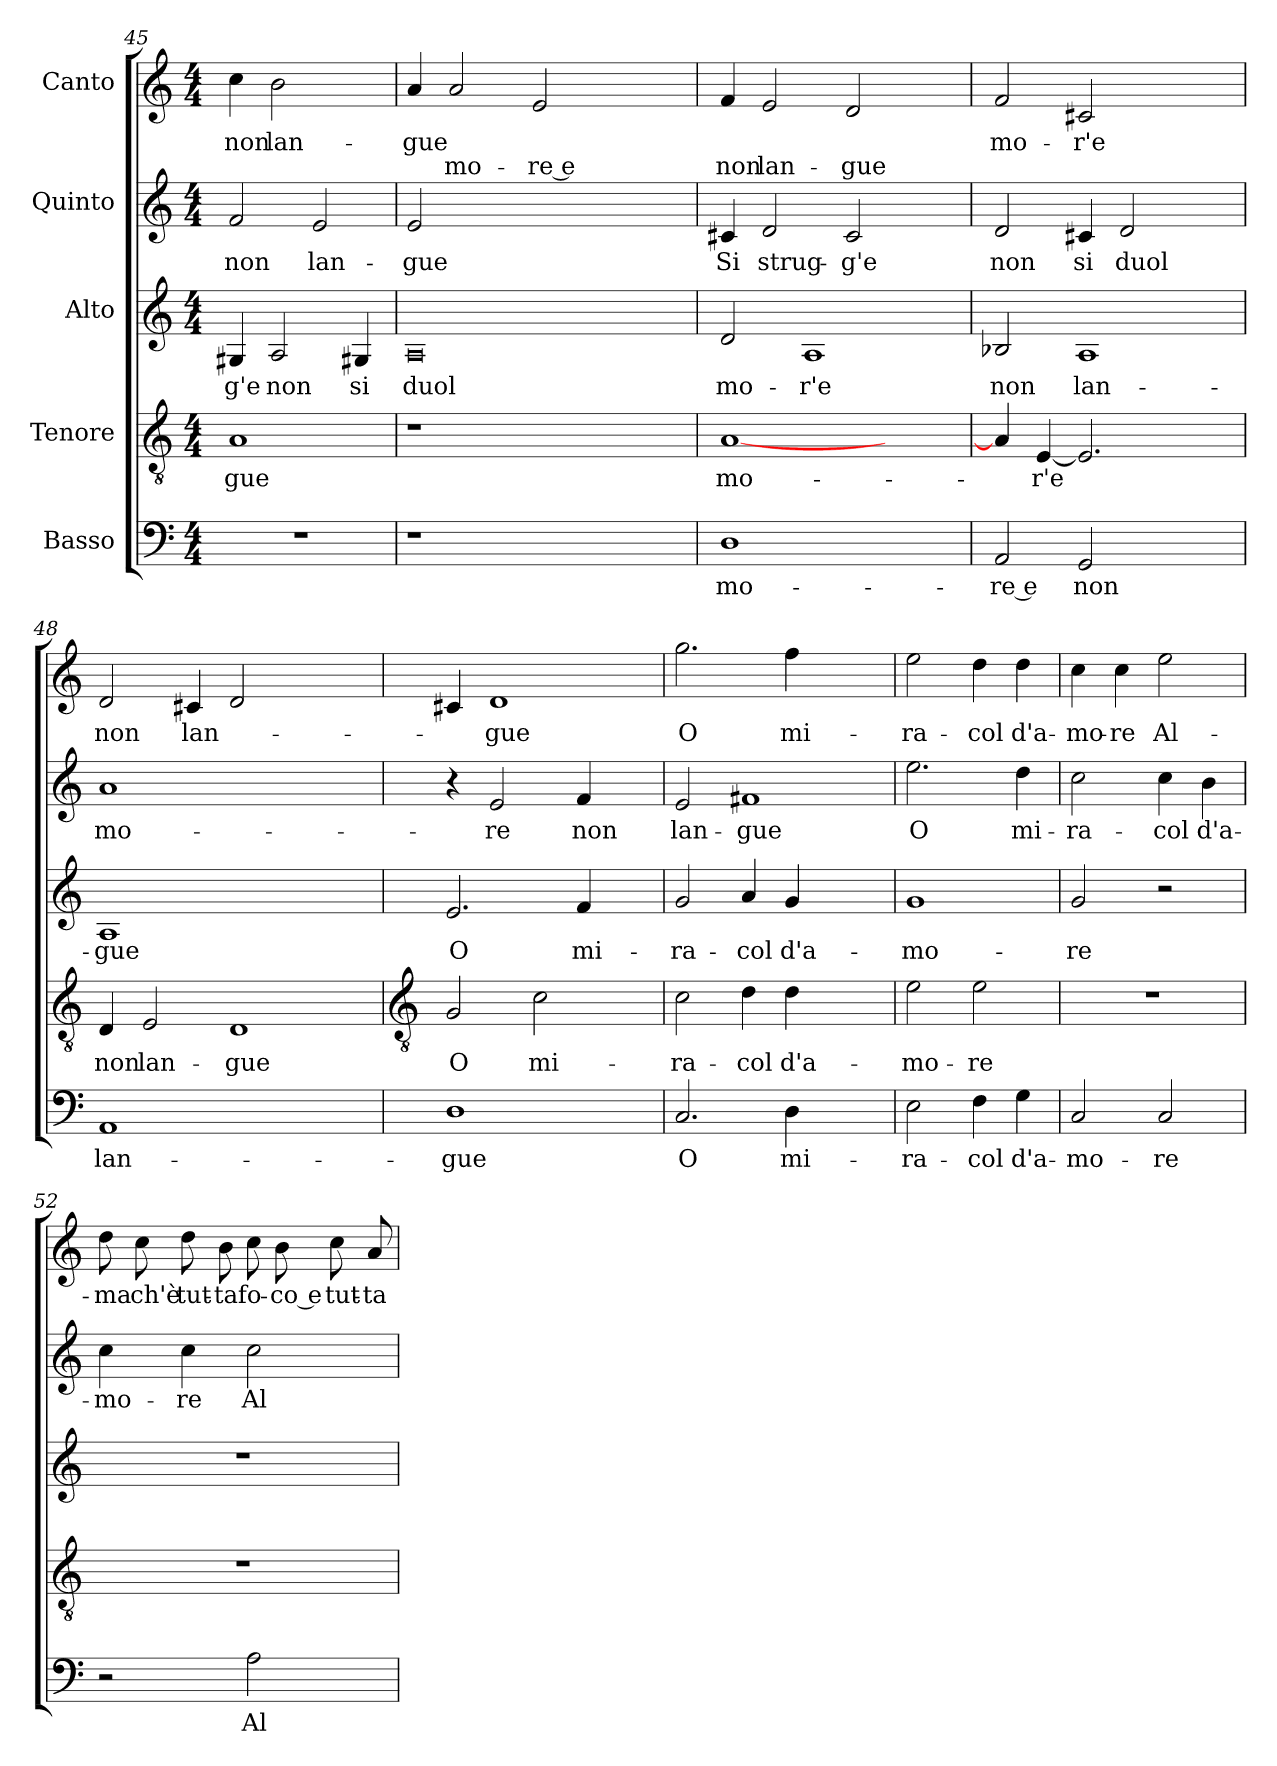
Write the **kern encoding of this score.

**kern	**text	**kern	**text	**kern	**text	**kern	**text	**kern	**text	**text
*part5	*part5	*part4	*part4	*part3	*part3	*part2	*part2	*part1	*part1	*part1
*staff5	*staff5	*staff4	*staff4	*staff3	*staff3	*staff2	*staff2	*staff1	*staff1	*staff1
*I"Basso	*	*I"Tenore	*	*I"Alto	*	*I"Quinto	*	*I"Canto	*	*
!!LO:LB:g=z
*clefF4	*	*clefGv2	*	*clefG2	*	*clefG2	*	*clefG2	*	*
*k[]	*	*k[]	*	*k[]	*	*k[]	*	*k[]	*	*
*C:	*	*C:	*	*C:	*	*C:	*	*C:	*	*
*M4/4	*	*M4/4	*	*M4/4	*	*M4/4	*	*M4/4	*	*
=45A	=45A	=45A	=45A	=45A	=45A	=45A	=45A	=45A	=45A	=45A
!	!	!	!LO:LY:b	!	!LO:LY:b	!	!LO:LY:b	!	!LO:LY:b	!
1r	.	1A	-gue	4G#X	-g'e	2f	non	4cc	non	.
!	!	!	!	!	!LO:LY:b	!	!	!	!LO:LY:b	!
.	.	.	.	2A	non	.	.	2b	lan-	.
!	!	!	!	!	!	!	!LO:LY:b	!	!	!
.	.	.	.	.	.	2e	lan-	.	.	.
!	!	!	!	!	!LO:LY:b	!	!	!	!	!
.	.	.	.	4G#X	si	.	.	4ryy	.	.
!!LO:LB:g=z
=46	=46	=46	=46	=46	=46	=46	=46	=46	=46	=46
!	!	!	!	!	!LO:LY:b	!	!LO:LY:b	!	!LO:LY:b	!
1r	.	1r	.	0A	duol	2e	-gue	4a	-gue	.
!	!	!	!	!	!	!	!	!	!	!LO:LY:b
.	.	.	.	.	.	.	.	2a	.	mo-
.	.	.	.	.	.	1.ryy	.	.	.	.
!	!	!	!	!	!	!	!	!	!	!LO:LY:b
.	.	.	.	.	.	.	.	2e	.	-re e
1ryy	.	1ryy	.	.	.	.	.	.	.	.
.	.	.	.	.	.	.	.	2.ryy	.	.
!!LO:LB:g=z
=46A	=46A	=46A	=46A	=46A	=46A	=46A	=46A	=46A	=46A	=46A
!	!LO:LY:b	!	!LO:LY:b	!	!LO:LY:b	!	!LO:LY:b	!	!	!LO:LY:b
1D	mo-	[1A	mo-	2d	mo-	4c#X	Si	4f	.	non
!	!	!	!	!	!	!	!LO:LY:b	!	!	!LO:LY:b
.	.	.	.	.	.	2d	strug-	2e	.	lan-
!	!	!	!	!	!LO:LY:b	!	!	!	!	!
.	.	.	.	1A	-r'e	.	.	.	.	.
!	!	!	!	!	!	!	!LO:LY:b	!	!	!LO:LY:b
.	.	.	.	.	.	2c#	-g'e	2d	.	-gue
2ryy	.	2ryy	.	.	.	.	.	.	.	.
.	.	.	.	.	.	4ryy	.	4ryy	.	.
=47A	=47A	=47A	=47A	=47A	=47A	=47A	=47A	=47A	=47A	=47A
!	!LO:LY:b	!	!	!	!LO:LY:b	!	!LO:LY:b	!	!LO:LY:b	!
2AA	-re e	4A]	.	2B-X	non	2d	non	2f	mo-	.
!	!	!	!LO:LY:b	!	!	!	!	!	!	!
.	.	[4E	-r'e	.	.	.	.	.	.	.
!	!LO:LY:b	!	!	!	!LO:LY:b	!	!LO:LY:b	!	!LO:LY:b	!
2GG	non	2.E]	.	1A	lan-	4c#	si	2c#X	-r'e	.
!	!	!	!	!	!	!	!LO:LY:b	!	!	!
.	.	.	.	.	.	2d	duol	.	.	.
2ryy	.	.	.	.	.	.	.	2ryy	.	.
.	.	4ryy	.	.	.	4ryy	.	.	.	.
=48A	=48A	=48A	=48A	=48A	=48A	=48A	=48A	=48A	=48A	=48A
!	!LO:LY:b	!	!LO:LY:b	!	!LO:LY:b	!	!LO:LY:b	!	!LO:LY:b	!
1AA	lan-	4D	non	1A	-gue	1a	mo-	2d	non	.
!	!	!	!LO:LY:b	!	!	!	!	!	!	!
.	.	2E	lan-	.	.	.	.	.	.	.
!	!	!	!	!	!	!	!	!	!LO:LY:b	!
.	.	.	.	.	.	.	.	4c#X	lan-	.
!	!	!	!LO:LY:b	!	!	!	!	!	!	!
.	.	1D	-gue	.	.	.	.	2d	.	.
2.ryy	.	.	.	2.ryy	.	2.ryy	.	.	.	.
.	.	.	.	.	.	.	.	2ryy	.	.
!!LO:LB:g=z
=48B	=48B	=48B	=48B	=48B	=48B	=48B	=48B	=48B	=48B	=48B
*	*	*clefGv2	*	*	*	*	*	*	*	*
!	!LO:LY:b	!	!LO:LY:b	!	!LO:LY:b	!	!	!	!	!
1D	-gue	2G	O	2.e	O	4r	.	4c#X	.	.
!	!	!	!	!	!	!	!LO:LY:b	!	!LO:LY:b	!
.	.	.	.	.	.	2e	-re	1d	-gue	.
!	!	!	!LO:LY:b	!	!	!	!	!	!	!
.	.	2c	mi-	.	.	.	.	.	.	.
!	!	!	!	!	!LO:LY:b	!	!LO:LY:b	!	!	!
.	.	.	.	4f	mi-	4f	non	.	.	.
4ryy	.	4ryy	.	4ryy	.	4ryy	.	.	.	.
!!LO:LB:g=z
=49	=49	=49	=49	=49	=49	=49	=49	=49	=49	=49
!	!LO:LY:b	!	!LO:LY:b	!	!LO:LY:b	!	!LO:LY:b	!	!LO:LY:b	!
2.C	O	2c	-ra-	2g	-ra-	2e	lan-	2.gg	O	.
!	!	!	!LO:LY:b	!	!LO:LY:b	!	!LO:LY:b	!	!	!
.	.	4d	-col	4a	-col	1f#X	-gue	.	.	.
!	!LO:LY:b	!	!LO:LY:b	!	!LO:LY:b	!	!	!	!LO:LY:b	!
4D	mi-	4d	d'a-	4g	d'a-	.	.	4ff	mi-	.
2ryy	.	2ryy	.	2ryy	.	.	.	2ryy	.	.
!!LO:LB:g=z
=50	=50	=50	=50	=50	=50	=50	=50	=50	=50	=50
!	!LO:LY:b	!	!LO:LY:b	!	!LO:LY:b	!	!LO:LY:b	!	!LO:LY:b	!
2E	-ra-	2e	-mo-	1g	-mo-	2.ee	O	2ee	-ra-	.
!	!LO:LY:b	!	!LO:LY:b	!	!	!	!	!	!LO:LY:b	!
4F	-col	2e	-re	.	.	.	.	4dd	-col	.
!	!LO:LY:b	!	!	!	!	!	!LO:LY:b	!	!LO:LY:b	!
4G	d'a-	.	.	.	.	4dd	mi-	4dd	d'a-	.
=51	=51	=51	=51	=51	=51	=51	=51	=51	=51	=51
!	!LO:LY:b	!	!	!	!LO:LY:b	!	!LO:LY:b	!	!LO:LY:b	!
2C	-mo-	1r	.	2g	-re	2cc	-ra-	4cc	-mo-	.
!	!	!	!	!	!	!	!	!	!LO:LY:b	!
.	.	.	.	.	.	.	.	4cc	-re	.
!	!LO:LY:b	!	!	!	!	!	!LO:LY:b	!	!LO:LY:b	!
2C	-re	.	.	2r	.	4cc	-col	2ee	Al-	.
!	!	!	!	!	!	!	!LO:LY:b	!	!	!
.	.	.	.	.	.	4b	d'a-	.	.	.
=52	=52	=52	=52	=52	=52	=52	=52	=52	=52	=52
!	!	!	!	!	!	!	!LO:LY:b	!	!LO:LY:b	!
2r	.	1r	.	1r	.	4cc	-mo-	8dd	-ma	.
!	!	!	!	!	!	!	!	!	!LO:LY:b	!
.	.	.	.	.	.	.	.	8cc	ch'è	.
!	!	!	!	!	!	!	!LO:LY:b	!	!LO:LY:b	!
.	.	.	.	.	.	4cc	-re	8dd	tut-	.
!	!	!	!	!	!	!	!	!	!LO:LY:b	!
.	.	.	.	.	.	.	.	8b	-ta	.
!	!LO:LY:b	!	!	!	!	!	!LO:LY:b	!	!LO:LY:b	!
2A	Al-	.	.	.	.	2cc	Al-	8cc	fo-	.
!	!	!	!	!	!	!	!	!	!LO:LY:b	!
.	.	.	.	.	.	.	.	8b	-co e	.
!	!	!	!	!	!	!	!	!	!LO:LY:b	!
.	.	.	.	.	.	.	.	8cc	tut-	.
!	!	!	!	!	!	!	!	!	!LO:LY:b	!
.	.	.	.	.	.	.	.	8a	-ta	.
=	=	=	=	=	=	=	=	=	=	=
*-	*-	*-	*-	*-	*-	*-	*-	*-	*-	*-
